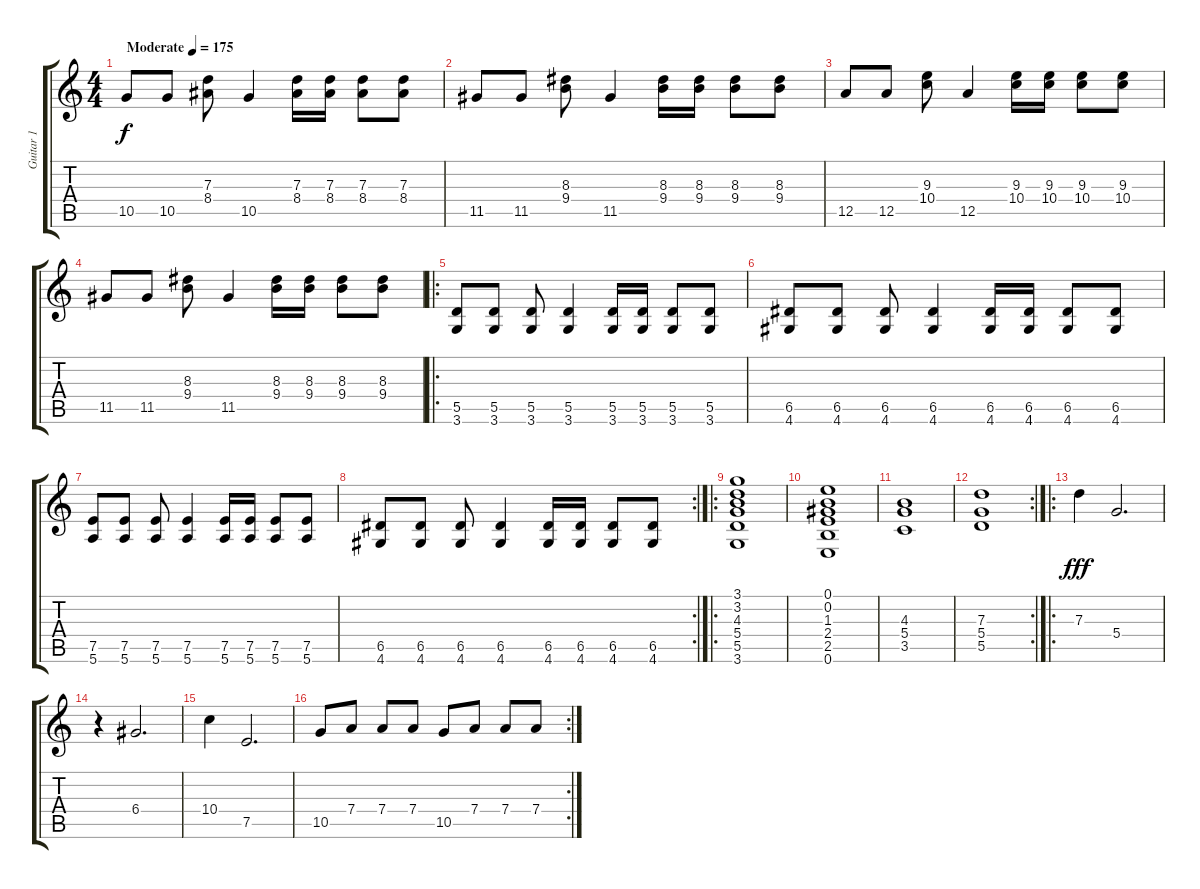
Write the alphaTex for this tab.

\track ("Guitar 1" "Guitar 1") {instrument overdrivenguitar}
\staff {score tabs}
\tuning (E4 B3 G3 D3 A2 E2) {hide}
\ts (4 4)
\tempo (175 "Moderate")
\clef g2
\ks c
10.5.8{dy f instrument overdrivenguitar} 10.5.8 (7.3 8.4).8 10.5.4 (7.3 8.4).16 (7.3 8.4).16 (7.3 8.4).8 (7.3 8.4).8 |
11.5.8 11.5.8 (8.3 9.4).8 11.5.4 (8.3 9.4).16 (8.3 9.4).16 (8.3 9.4).8 (8.3 9.4).8 |
12.5.8 12.5.8 (9.3 10.4).8 12.5.4 (9.3 10.4).16 (9.3 10.4).16 (9.3 10.4).8 (9.3 10.4).8 |
11.5.8 11.5.8 (8.3 9.4).8 11.5.4 (8.3 9.4).16 (8.3 9.4).16 (8.3 9.4).8 (8.3 9.4).8 |
\ro
(5.5 3.6).8 (5.5 3.6).8 (5.5 3.6).8 (5.5 3.6).4 (5.5 3.6).16 (5.5 3.6).16 (5.5 3.6).8 (5.5 3.6).8 |
(6.5 4.6).8 (6.5 4.6).8 (6.5 4.6).8 (6.5 4.6).4 (6.5 4.6).16 (6.5 4.6).16 (6.5 4.6).8 (6.5 4.6).8 |
(7.5 5.6).8 (7.5 5.6).8 (7.5 5.6).8 (7.5 5.6).4 (7.5 5.6).16 (7.5 5.6).16 (7.5 5.6).8 (7.5 5.6).8 |
\rc 2
(6.5 4.6).8 (6.5 4.6).8 (6.5 4.6).8 (6.5 4.6).4 (6.5 4.6).16 (6.5 4.6).16 (6.5 4.6).8 (6.5 4.6).8 |
\ro
(3.1 3.2 4.3 5.4 5.5 3.6).1 |
(0.1 0.2 1.3 2.4 2.5 0.6).1 |
(4.3 5.4 3.5).1 |
\rc 2
(7.3 5.4 5.5).1 |
\ro
7.3.4{dy fff} 5.4.2{d} |
r.4 6.4.2{d} |
10.4.4 7.5.2{d} |
\rc 2
10.5.8 7.4.8 7.4.8 7.4.8 10.5.8 7.4.8 7.4.8 7.4.8
